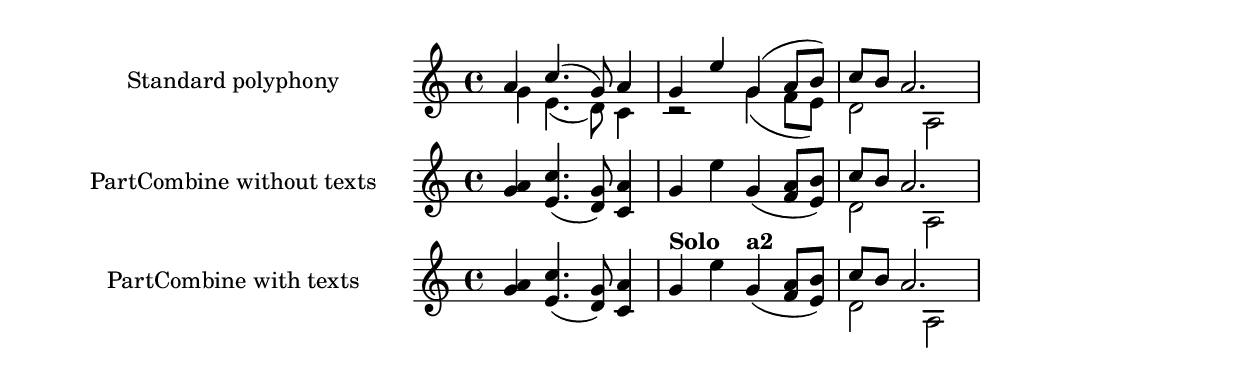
%% DO NOT EDIT this file manually; it is automatically
%% generated from LSR http://lsr.dsi.unimi.it
%% Make any changes in LSR itself, or in Documentation/snippets/new/ ,
%% and then run scripts/auxiliar/makelsr.py
%%
%% This file is in the public domain.
\version "2.14.2"

\header {
  lsrtags = "syntax-and-expressions, text, simultaneous-notes"

%% Translation of GIT committish: b482c3e5b56c3841a88d957e0ca12964bd3e64fa
  texidoces = "

La herramienta de combinación de partes (instrucción
@code{\\partcombine}) permite la combinación de varias partes
diferentes sobre el mismo pentagrama.  Las indicaciones textuales
tales como @qq{solo} o @qq{a2} se añaden de forma predeterminada; para
quitarlas, sencillamente establezca la propiedad
@code{printPartCombineTexts} al valor @qq{falso}.  Para partituras
vocales (como himnos), no hay necesidad de añadir los textos @qq{solo}
o @qq{a2}, por lo que se deben desactivar.  Sin embargo, podría ser
mejor no usarlo si hay solos, porque éstos no se indicarán.  En tales
casos podría ser preferible la notación polifónica estándar.

Este fragmento de código presenta las tres formas en que se pueden
imprimir dos partes sobre un solo pentagrama: polifonía estándar,
@code{\\partcombine} sin textos, y @code{\\partcombine} con
textos.

"
  doctitlees = "Combinar dos partes sobre el mismo pentagrama"


%% Translation of GIT committish: 0a868be38a775ecb1ef935b079000cebbc64de40
  texidocde = "
Die Funktion, die Stimmen kombiniert (also der @code{\\partcombine}-Befehl)
ermöglicht die Kombination unterschiedlicher Stimmen auf einem
System.  Textanweisungen wie \"solo\" oder \"a2\" werden automatisch
hinzugefügt.  Wenn man sie entfernen will, muss man die Eigenschaft
@code{printPartCombineTexts} auf falsch setzen.  Für Klavierauszüge
muss natürlich kein \"solo\"/\"a2\" usw. hinzugefügt werden, man
sollte sie also ausschalten.  Wenn aber Solo-Stellen in einem
Klavierauszug oder einer Chorpartitur angezeigt werden, ist es besser,
normale Polyphonie zu verwenden, weil so die Solostellen angezeigt
werden, auch wenn der Text des Stimmenkombinierers ausgeschaltet ist.

Der Schnipsel zeigt drei Möglichkeiten, Stimmen auf einem System zu
kombinieren: Standardpolyphonie, @code{\\partcombine} ohne Text und
@code{\\partcombine} mit Text.

"
  doctitlede = "Zwei Stimmen auf einem System kombinieren"

%% Translation of GIT committish: 3b125956b08d27ef39cd48bfa3a2f1e1bb2ae8b4
  texidocfr = "
L'outil de combinaison de parties (la commande @code{\\partcombine})
permet d'avoir deux parties différentes sur une même portée.  LilyPond
ajoute automatiquement des indications textuelles, telles que @qq{solo}
ou @qq{a2}.  Si votre intention n'est que de fusionner les parties, sans
ajouter de texte, assignez faux à la propriété
@code{printPartCombineTexts}.  Dans le cas de partitions vocales, et
plus particulièrement d'hymnes, ces @qq{solo/a2} ne sont d'aucune
utilité, aussi vaut-il mieux les désactiver.  Dans le cas où il y aurait
alternance entre @emph{solo} et @emph{tutti}, il vaut mieux faire appel
à de la musique polyphonique standard.

Voici trois moyens d'imprimer deux parties sur une même portée@tie{}: en
polyphonie normale, avec @code{\\partcombine} sans indication
supplémentaire, et avec @code{\\partcombine} commentée.

"
  doctitlefr = "Combinaison de deux parties sur une même portée"


  texidoc = "
The part combiner tool ( @code{\\partcombine} command ) allows the
combination of several different parts on the same staff.  Text
directions such as @qq{solo} or @qq{a2} are added by default; to remove
them, simply set the property @code{printPartCombineTexts} to @code{f}.
For vocal scores (hymns), there is no need to add @qq{solo/a2} texts,
so they should be switched off.  However, it might be better not to use
it if there are any solos, as they won't be indicated.  In such cases,
standard polyphonic notation may be preferable.

This snippet presents the three ways two parts can be printed on a same
staff: standard polyphony, @code{\\partcombine} without texts, and
@code{\\partcombine} with texts.




"
  doctitle = "Combining two parts on the same staff"
} % begin verbatim


musicUp = \relative c'' {
  \time 4/4
  a4 c4.( g8) a4 |
  g4 e' g,( a8 b) |
  c b a2.
}

musicDown = \relative c'' {
  g4 e4.( d8) c4 |
  r2 g'4( f8 e) |
  d2 \stemDown a
}

\score {
  <<
    <<
    \new Staff {
      \set Staff.instrumentName = #"Standard polyphony"
      << \musicUp \\ \musicDown >>
    }
    \new Staff \with { printPartCombineTexts = ##f } {
      \set Staff.instrumentName = #"PartCombine without texts"
      \partcombine \musicUp \musicDown
    }
    \new Staff {
      \set Staff.instrumentName = #"PartCombine with texts"
      \partcombine \musicUp \musicDown
    }
    >>
  >>
  \layout {
    indent = 6.0\cm
    \context {
      \Score
      \override SystemStartBar #'collapse-height = #30
    }
  }
}

